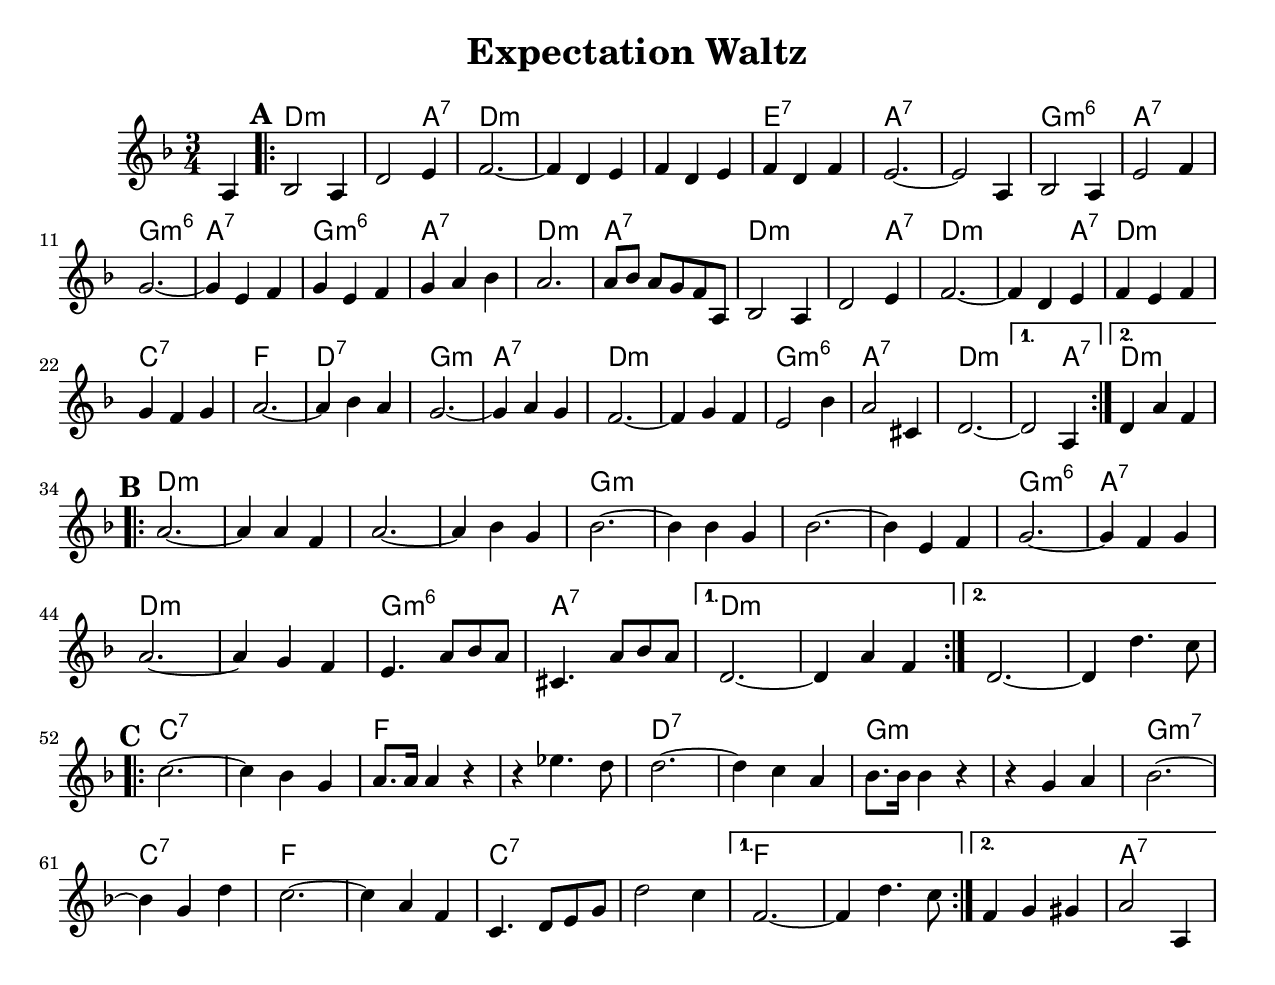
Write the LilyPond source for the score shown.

\version "2.18.0"
\include "english.ly"
\paper{
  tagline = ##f
  print-all-headers = ##t
  #(set-paper-size "letter")
}

date = #(strftime "%d-%m-%Y" (localtime (current-time)))

%\markup{ \italic{ " Updated " \date  }  }

%\markup{ Got something to say? }

%#################################### Melody ########################
melody = \relative c' {
  \clef treble
  \key d \minor
  \time 3/4
  \set Score.markFormatter = #format-mark-box-alphabet

  \partial 4*1 a4  %lead in notes

  \repeat volta 2{
    \mark \default
    bf2 a4
    d2 e4
    f2.~
    f4 d e

    f4 d e
    f4 d f
    e2. ~ % (f4) %check if f  is correct
    e2 a,4|

    bf2 a4
    e'2 f4
    g2. ~
    g4 e f|  %12

    g4 e f
    g4 a bf
    a2.
    a8 [bf] a g f a,

    bf2 a4
    d2 e4
    f2.~
    f4 d e

    f4 e f
    g4 f g
    a2.~
    a4 bf a

    g2.~ g4 a g
    f2.~f4 g f
    e2 bf'4
    a2 cs,4

    d2.~
  }
  \alternative { { d2 a4}{d4 a' f } }
  \break
  \repeat volta 2{
    \mark \default
    a2.~
    a4 a f
    a2.~
    a4 bf g

    bf2.~   %38
    bf4 bf g
    bf2.~
    bf4 e, f|

    g2.~
    g4 f g
    a2.~
    a4 g f

    e4. a8 bf a
    cs,4. a'8 bf a

  }
  \alternative {
    {
      d,2.~
      d4 a' f
    }
    {
      d2.~
      d4 d'4. c8
    }
  }
  \break
  \repeat volta 2{
    \mark \default
    c2.~
    c4 bf g
    a8. a16 a4 r|
    r4 ef'4. d8

    d2.~
    d4 c a
    bf8. bf16 bf4 r|
    r4 g a

    bf2.~
    bf4 g   d'
    c2.~
    c4 a f

    c4. d8 e g
    d'2 c4
  }
  \alternative {
    {
      f,2.~
      f4 d'4. c8
    }
    {
      f,4 g gs
      a2 a,4
    }
  }
}
%################################# Lyrics #####################
%\addlyrics{  }
%################################# Chords #######################
harmonies =\chordmode {
  s4
  d4*5:m

  a4:7
  d4*9:m
  e4*3:7
  a4*6:7
  g4*3:m6
  a4*3:7
  g4*3:m6
  a4*3:7
  g4*3:m6
  a4*3:7
  d4*3:m

  a4*3:7
  d4*5:m
  a4:7
  d4*5:m

  a4:7
  d4*3:m
  c4*3:7
  f4*3 % r2

  d4*3:7
  g4*3:m
  a4*3:7
  d4*6:m

  g4*3:m6
  a4*3:7
  d4*5:m

  a4:7
  d4*3:m
  %B
  d4*12:m

  g4*12:m
  g4*3:m6
  a4*3:7
  d4*6:m

  g4*3:m6
  a4*3:7
  d4*12:m

  %c
  c4*6:7

  f4*6

  d4*6:7

  g4*6:m

  g4*3:m7
  c4*3:7
  f4*6
  %f2

  c4*6:7

  f4*9

  a4*3:7


}

\score {
  <<
    \new ChordNames {
      \set chordChanges = ##t
      \harmonies
    }
    \new Staff
    \melody
  >>
  \header{
    title= "Expectation Waltz"
    subtitle=""
    composer= ""
    instrument =""
    arranger= ""
  }
  \layout{indent = 1.0\cm}
  \midi {
    \tempo 4 = 120

    % \midi { }
  }
}
%{
  % more verses:
  \markup{}
  \markup {
  \fill-line {
  \hspace #0.1 % distance from left margin
  \column {
  \line { "1."
  \column {
  ""
  }
  }
  \hspace #0.2 % vertical distance between verses
  \line { "2."
  \column {
  ""
  }
  }
  }
  \hspace #0.1  % horiz. distance between columns
  \column {
  \line { "3."
  \column {
  ""
  }
  }
  \hspace #0.2 % distance between verses
  \line { "4."
  \column {
  ""
  }
  }
  }
  \hspace #0.1 % distance to right margin
  }
  }

%}


%{
convert-ly (GNU LilyPond) 2.16.2  convert-ly: Processing `'...
Applying conversion: 2.15.7, 2.15.9, 2.15.10, 2.15.16, 2.15.17,
2.15.18, 2.15.19, 2.15.20, 2.15.25, 2.15.32, 2.15.39, 2.15.40,
2.15.42, 2.15.43, 2.16.0
%}
